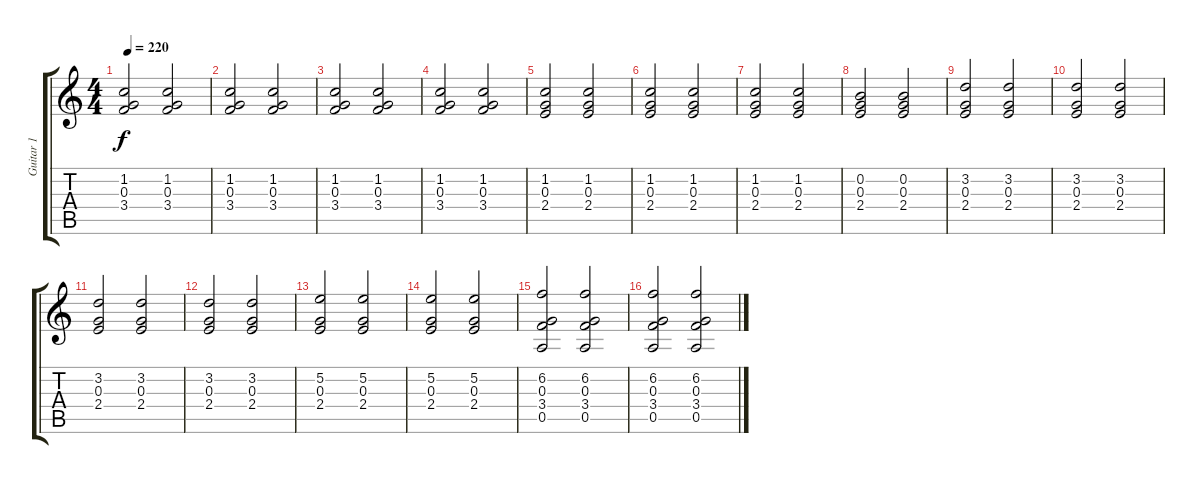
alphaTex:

\track ("Guitar 1" "Guitar 1") {instrument acousticguitarsteel}
\staff {score tabs}
\tuning (E4 B3 G3 D3 A2 E2) {hide}
\ts (4 4)
\tempo 220
\clef g2
\ks c
(1.2 0.3 3.4).2{dy f} (1.2 0.3 3.4).2 |
(1.2 0.3 3.4).2 (1.2 0.3 3.4).2 |
(1.2 0.3 3.4).2 (1.2 0.3 3.4).2 |
(1.2 0.3 3.4).2 (1.2 0.3 3.4).2 |
(1.2 0.3 2.4).2 (1.2 0.3 2.4).2 |
(1.2 0.3 2.4).2 (1.2 0.3 2.4).2 |
(1.2 0.3 2.4).2 (1.2 0.3 2.4).2 |
(0.2 0.3 2.4).2 (0.2 0.3 2.4).2 |
(3.2 0.3 2.4).2 (3.2 0.3 2.4).2 |
(3.2 0.3 2.4).2 (3.2 0.3 2.4).2 |
(3.2 0.3 2.4).2 (3.2 0.3 2.4).2 |
(3.2 0.3 2.4).2 (3.2 0.3 2.4).2 |
(5.2 0.3 2.4).2 (5.2 0.3 2.4).2 |
(5.2 0.3 2.4).2 (5.2 0.3 2.4).2 |
(6.2 0.3 3.4 0.5).2 (6.2 0.3 3.4 0.5).2 |
(6.2 0.3 3.4 0.5).2 (6.2 0.3 3.4 0.5).2
